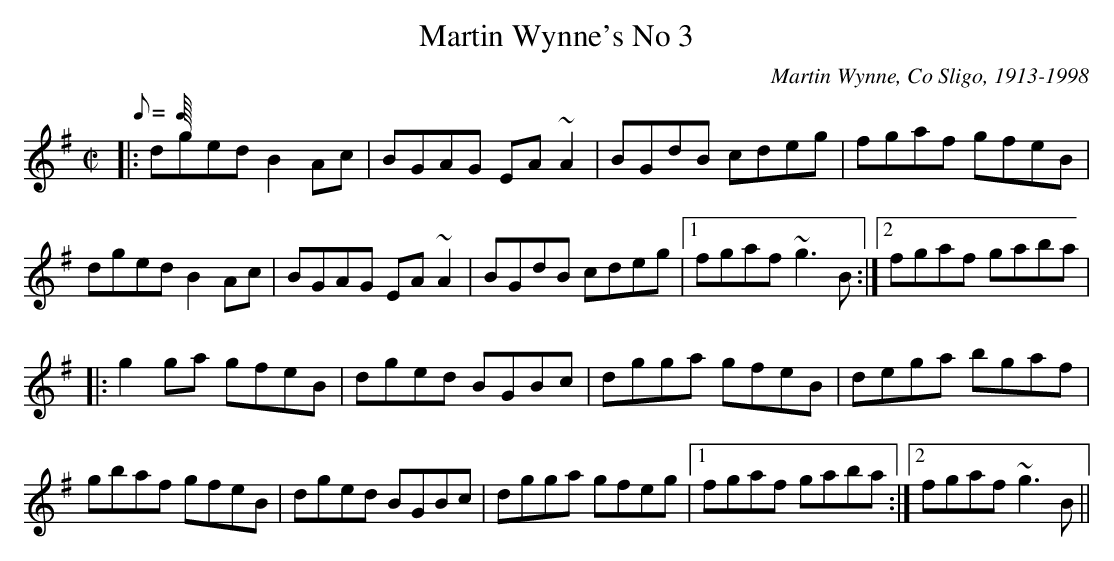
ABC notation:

X:1
T:Martin Wynne's No 3
C:Martin Wynne, Co Sligo, 1913-1998
M:C|
L:1/8
K:Gmaj
Q:C4=90
|: dged B2Ac|BGAG EA~A2|BGdB cdeg|fgaf gfeB|
dged B2Ac|BGAG EA~A2| BGdB cdeg|1fgaf ~g3B:|2fgaf gaba|
|:g2ga gfeB | dged BGBc|dgga gfeB|dega bgaf|
gbaf gfeB|dged BGBc|dgga gfeg|1fgaf gaba:|2fgaf ~g3B||
